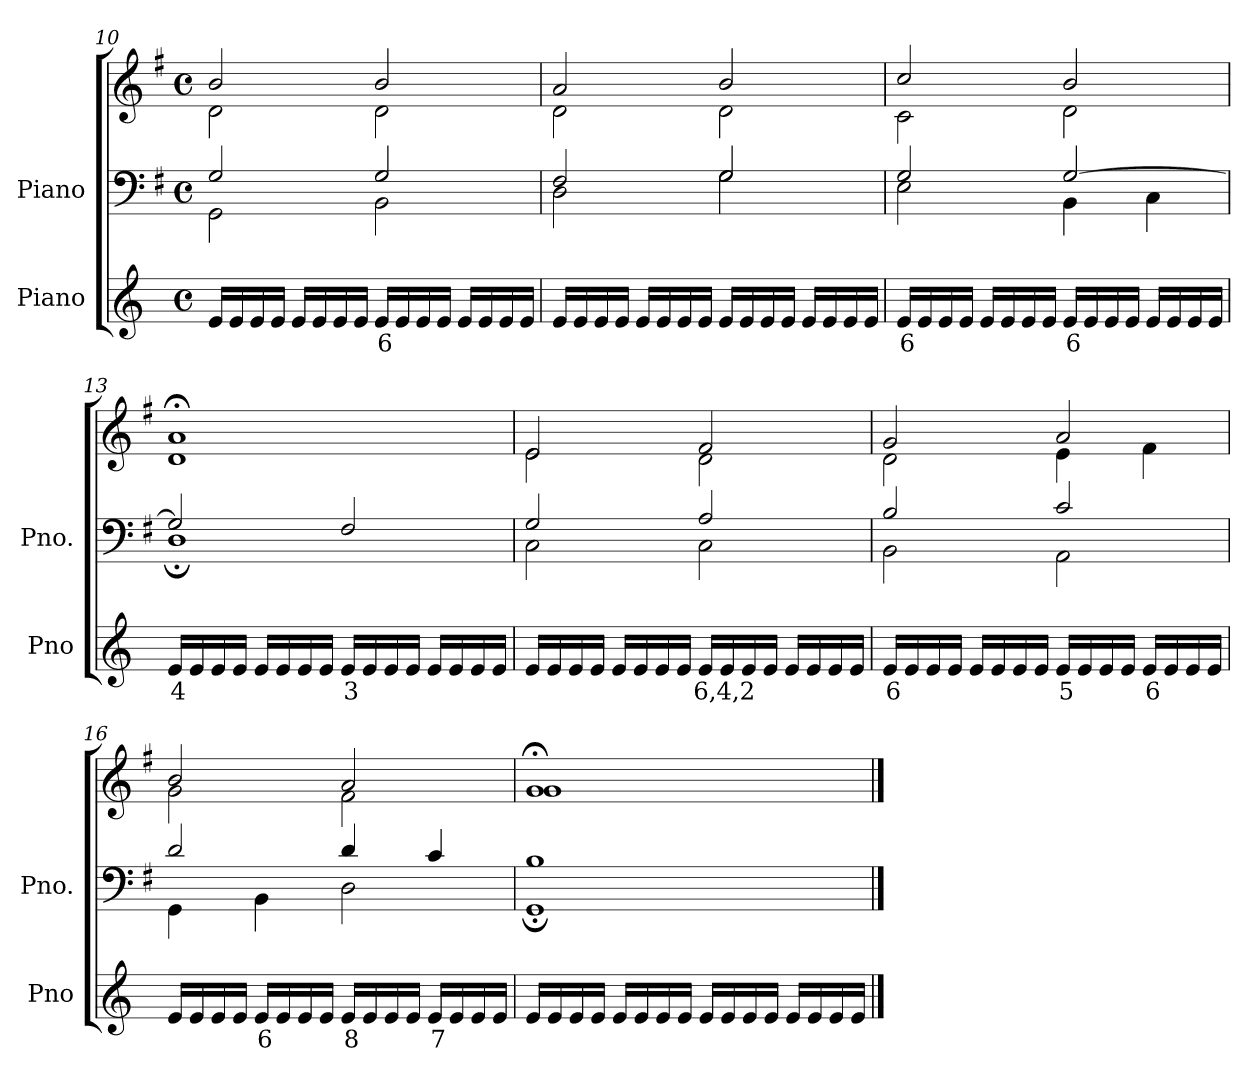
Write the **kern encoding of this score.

**kern	**text	**kern	**kern
*part2	*part2	*part1	*part1
*staff3	*staff3	*staff2	*staff1
*I"Piano	*	*I"Piano	*
*I'Pno	*	*I'Pno.	*
*clefG2	*	*clefF4	*clefG2
*k[]	*	*k[f#]	*k[f#]
*M4/4	*	*M4/4	*M4/4
*met(c)	*	*met(c)	*met(c)
=10	=10	=10	=10
*	*	*^	*^
16e/LL	.	2G/	2GG\	2b/	2d\
16e/	.	.	.	.	.
16e/	.	.	.	.	.
16e/JJ	.	.	.	.	.
16e/LL	.	.	.	.	.
16e/	.	.	.	.	.
16e/	.	.	.	.	.
16e/JJ	.	.	.	.	.
!	!LO:LY:b	!	!	!	!
16e/LL	6	2G/	2BB\	2b/	2d\
16e/	.	.	.	.	.
16e/	.	.	.	.	.
16e/JJ	.	.	.	.	.
16e/LL	.	.	.	.	.
16e/	.	.	.	.	.
16e/	.	.	.	.	.
16e/JJ	.	.	.	.	.
=11	=11	=11	=11	=11	=11
16e/LL	.	2F#/	2D\	2a/	2d\
16e/	.	.	.	.	.
16e/	.	.	.	.	.
16e/JJ	.	.	.	.	.
16e/LL	.	.	.	.	.
16e/	.	.	.	.	.
16e/	.	.	.	.	.
16e/JJ	.	.	.	.	.
16e/LL	.	2G/	2G\	2b/	2d\
16e/	.	.	.	.	.
16e/	.	.	.	.	.
16e/JJ	.	.	.	.	.
16e/LL	.	.	.	.	.
16e/	.	.	.	.	.
16e/	.	.	.	.	.
16e/JJ	.	.	.	.	.
=12	=12	=12	=12	=12	=12
!	!LO:LY:b	!	!	!	!
16e/LL	6	2G/	2E\	2cc/	2c\
16e/	.	.	.	.	.
16e/	.	.	.	.	.
16e/JJ	.	.	.	.	.
16e/LL	.	.	.	.	.
16e/	.	.	.	.	.
16e/	.	.	.	.	.
16e/JJ	.	.	.	.	.
!	!LO:LY:b	!	!	!	!
16e/LL	6	[2G/	4BB\	2b/	2d\
16e/	.	.	.	.	.
16e/	.	.	.	.	.
16e/JJ	.	.	.	.	.
!	!LO:LY:b	!	!	!	!
16e/LL	_	.	4C\	.	.
16e/	.	.	.	.	.
16e/	.	.	.	.	.
16e/JJ	.	.	.	.	.
=13	=13	=13	=13	=13	=13
!	!LO:LY:b	!	!	!	!
16e/LL	4	2G/]	1D;	1a;<	1d
16e/	.	.	.	.	.
16e/	.	.	.	.	.
16e/JJ	.	.	.	.	.
16e/LL	.	.	.	.	.
16e/	.	.	.	.	.
16e/	.	.	.	.	.
16e/JJ	.	.	.	.	.
!	!LO:LY:b	!	!	!	!
16e/LL	3	2F#/	.	.	.
16e/	.	.	.	.	.
16e/	.	.	.	.	.
16e/JJ	.	.	.	.	.
16e/LL	.	.	.	.	.
16e/	.	.	.	.	.
16e/	.	.	.	.	.
16e/JJ	.	.	.	.	.
=14	=14	=14	=14	=14	=14
16e/LL	.	2G/	2C\	2e/	2e\
16e/	.	.	.	.	.
16e/	.	.	.	.	.
16e/JJ	.	.	.	.	.
16e/LL	.	.	.	.	.
16e/	.	.	.	.	.
16e/	.	.	.	.	.
16e/JJ	.	.	.	.	.
!	!LO:LY:b	!	!	!	!
16e/LL	6,4,2	2A/	2C\	2f#/	2d\
16e/	.	.	.	.	.
16e/	.	.	.	.	.
16e/JJ	.	.	.	.	.
16e/LL	.	.	.	.	.
16e/	.	.	.	.	.
16e/	.	.	.	.	.
16e/JJ	.	.	.	.	.
=15	=15	=15	=15	=15	=15
!	!LO:LY:b	!	!	!	!
16e/LL	6	2B/	2BB\	2g/	2d\
16e/	.	.	.	.	.
16e/	.	.	.	.	.
16e/JJ	.	.	.	.	.
16e/LL	.	.	.	.	.
16e/	.	.	.	.	.
16e/	.	.	.	.	.
16e/JJ	.	.	.	.	.
!	!LO:LY:b	!	!	!	!
16e/LL	5	2c/	2AA\	2a/	4e\
16e/	.	.	.	.	.
16e/	.	.	.	.	.
16e/JJ	.	.	.	.	.
!	!LO:LY:b	!	!	!	!
16e/LL	6	.	.	.	4f#\
16e/	.	.	.	.	.
16e/	.	.	.	.	.
16e/JJ	.	.	.	.	.
=16	=16	=16	=16	=16	=16
16e/LL	.	2d/	4GG\	2b/	2g\
16e/	.	.	.	.	.
16e/	.	.	.	.	.
16e/JJ	.	.	.	.	.
!	!LO:LY:b	!	!	!	!
16e/LL	6	.	4BB\	.	.
16e/	.	.	.	.	.
16e/	.	.	.	.	.
16e/JJ	.	.	.	.	.
!	!LO:LY:b	!	!	!	!
16e/LL	8	4d/	2D\	2a/	2f#\
16e/	.	.	.	.	.
16e/	.	.	.	.	.
16e/JJ	.	.	.	.	.
!	!LO:LY:b	!	!	!	!
16e/LL	7	4c/	.	.	.
16e/	.	.	.	.	.
16e/	.	.	.	.	.
16e/JJ	.	.	.	.	.
=17	=17	=17	=17	=17	=17
16e/LL	.	1B	1GG;	1g;<	1g
16e/	.	.	.	.	.
16e/	.	.	.	.	.
16e/JJ	.	.	.	.	.
16e/LL	.	.	.	.	.
16e/	.	.	.	.	.
16e/	.	.	.	.	.
16e/JJ	.	.	.	.	.
16e/LL	.	.	.	.	.
16e/	.	.	.	.	.
16e/	.	.	.	.	.
16e/JJ	.	.	.	.	.
16e/LL	.	.	.	.	.
16e/	.	.	.	.	.
16e/	.	.	.	.	.
16e/JJ	.	.	.	.	.
*	*	*v	*v	*	*
*	*	*	*v	*v
==	==	==	==
*-	*-	*-	*-
